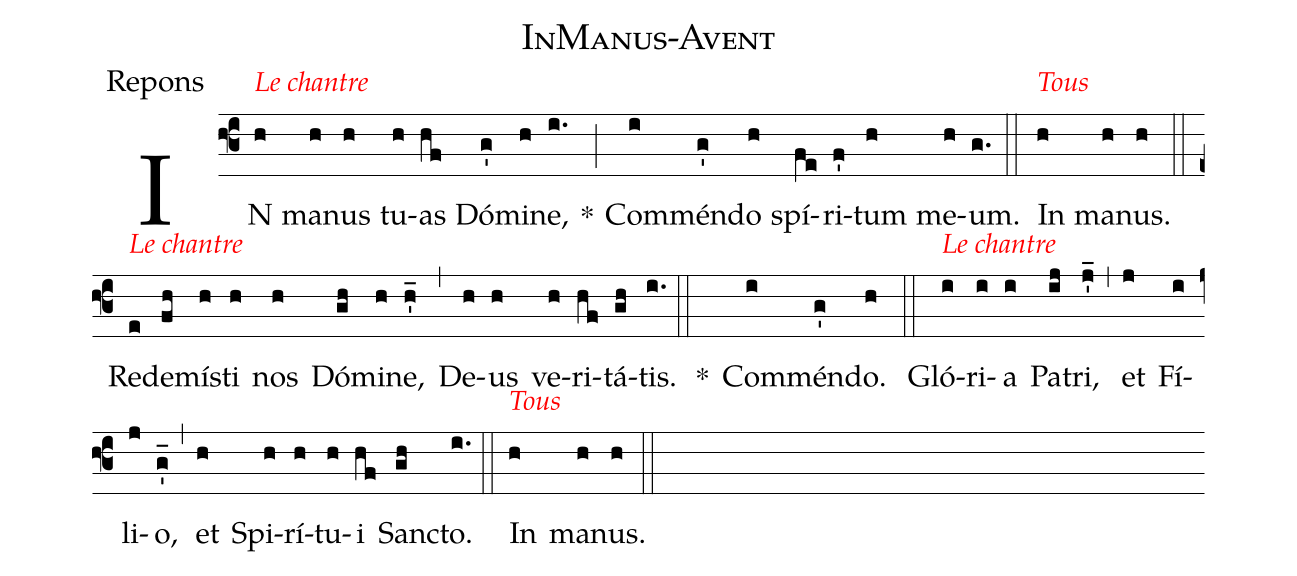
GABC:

name:InManus-Avent;
office-part:Repons;
%%
(f3) IN<alt>\rubrique{Le chantre}</alt>(h) ma(h)nus(h) tu(h)as(hf) Dó(g')mi(h)ne,(i.) *(;) Com(i)mén(g')do(h) spí(fe)ri(f')tum(h) me(h)um.(g.) (::)

<alt>\rubrique{Tous}</alt>
In(h) ma(h)nus.(h) (::)

<alt>\rubrique{Le chantre}</alt>
Red(e)e(fh)mí(h)sti(h) nos(h) Dó(gh)mi(h)ne,(h'_) (,) De(h)us(h) ve(h)ri(hf)tá(gh)tis.(i.) (::)

<alt>\rubrique{Tous}</alt>
*() Com(i)mén(g')do.(h) (::)

<alt>\rubrique{Le chantre}</alt>
Gló(i)ri(i)a(i) Pa(ij)tri,(j'_) (,) et(j) Fí(i)li(j)o,(g'_) (,) et(h) Spi(h)rí(h)tu(h)i(hf) San(gh)cto.(i.) (::)

<alt>\rubrique{Tous}</alt>
In(h) ma(h)nus.(h) (::)
